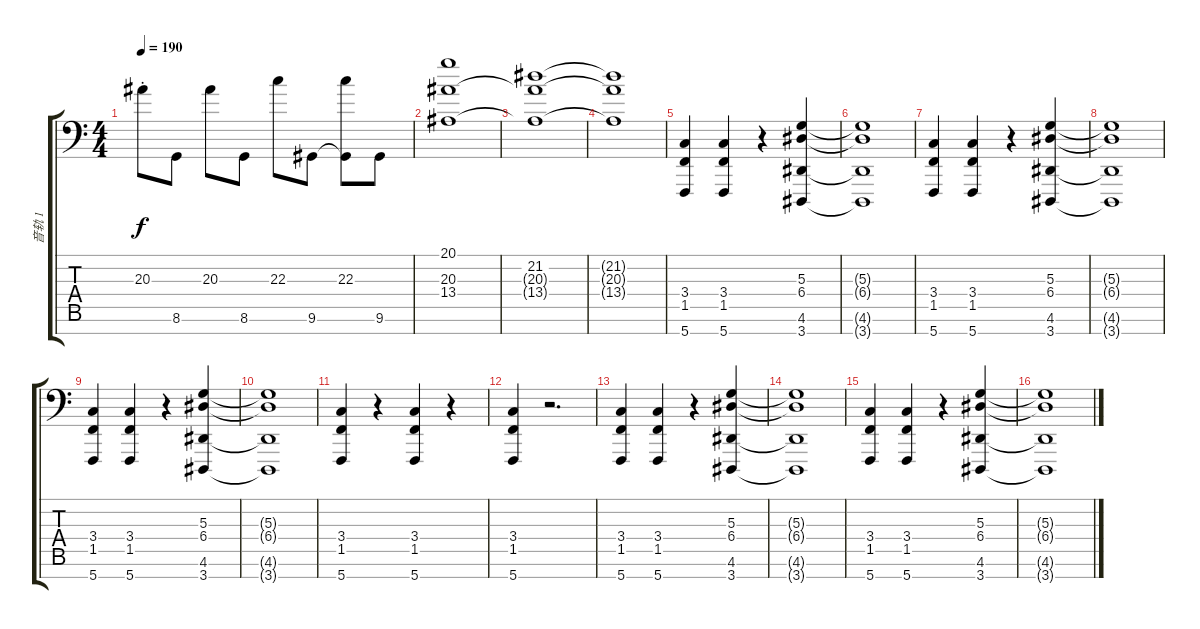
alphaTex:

\track ("音轨 1" "音轨 1") {instrument lead2sawtooth}
\staff {score tabs}
\tuning (B3 Gb3 D3 A2 E2 B1 C1) {hide}
\ts (4 4)
\tempo 190
\clef f4
\ks c
20.3{st}.8{dy f} 8.6.8 20.3.8 8.6.8 22.3.8 9.6.8 (22.3 9.6{t}).8 9.6.8 |
(20.1 20.3 13.4).1 |
(21.2 20.3{t} 13.4{t}).1 |
(21.2{t} 20.3{t} 13.4{t}).1 |
(3.4 1.5 5.7).4 (3.4 1.5 5.7).4 r.4 (5.3 6.4 4.6 3.7).4 |
(5.3{t} 6.4{t} 4.6{t} 3.7{t}).1 |
(3.4 1.5 5.7).4 (3.4 1.5 5.7).4 r.4 (5.3 6.4 4.6 3.7).4 |
(5.3{t} 6.4{t} 4.6{t} 3.7{t}).1 |
(3.4 1.5 5.7).4 (3.4 1.5 5.7).4 r.4 (5.3 6.4 4.6 3.7).4 |
(5.3{t} 6.4{t} 4.6{t} 3.7{t}).1 |
(3.4 1.5 5.7).4 r.4 (3.4 1.5 5.7).4 r.4 |
(3.4 1.5 5.7).4 r.2{d} |
(3.4 1.5 5.7).4 (3.4 1.5 5.7).4 r.4 (5.3 6.4 4.6 3.7).4 |
(5.3{t} 6.4{t} 4.6{t} 3.7{t}).1 |
(3.4 1.5 5.7).4 (3.4 1.5 5.7).4 r.4 (5.3 6.4 4.6 3.7).4 |
(5.3{t} 6.4{t} 4.6{t} 3.7{t}).1
